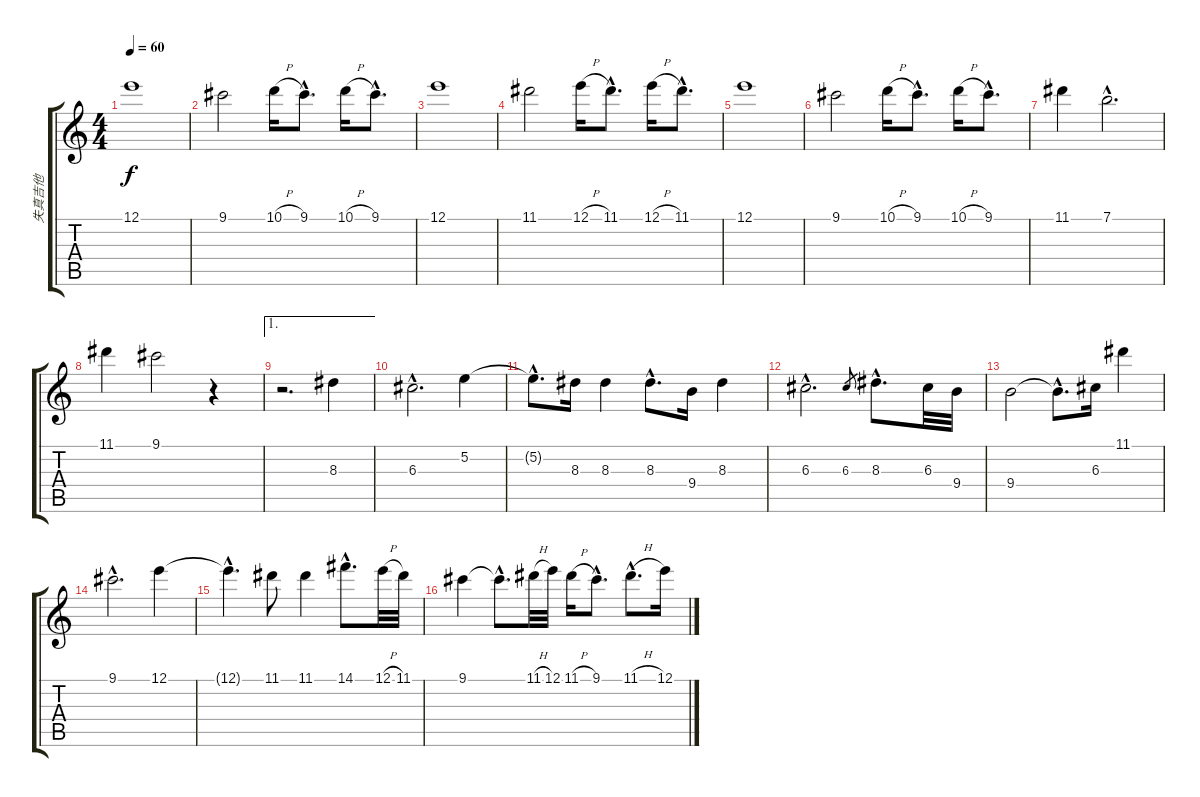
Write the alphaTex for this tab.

\track ("失真吉他" "失真吉他") {instrument overdrivenguitar}
\staff {score tabs}
\tuning (E4 B3 G3 D3 A2 E2) {hide}
\ts (4 4)
\tempo 60
\clef g2
\ks c
12.1.1{dy f} |
9.1.2 10.1{h}.16 9.1{hac}.8{d} 10.1{h}.16 9.1{hac}.8{d} |
12.1.1 |
11.1.2 12.1{h}.16 11.1{hac}.8{d} 12.1{h}.16 11.1{hac}.8{d} |
12.1.1 |
9.1.2 10.1{h}.16 9.1{hac}.8{d} 10.1{h}.16 9.1{hac}.8{d} |
11.1.4 7.1{hac}.2{d} |
11.1.4 9.1.2 r.4 |
\ae 1
r.2{d volume 16} 8.3.4 |
6.3{hac}.2{d} 5.2.4 |
5.2{hac t}.8{d} 8.3.16 8.3.4 8.3{hac}.8{d} 9.4.16 8.3.4 |
6.3{hac}.2{d} 6.3.8{gr} 8.3{hac}.8{d} 6.3.32 9.4.32 |
9.4.2 9.4{hac t}.8{d} 6.3.16 11.1.4 |
9.1{hac}.2{d} 12.1.4 |
12.1{hac t}.4{d} 11.1.8 11.1.4 14.1{hac}.8{d} 12.1{h}.32 11.1.32 |
9.1.4 9.1{hac t}.8{d} 11.1{h}.32 12.1.32 11.1{h}.16 9.1{hac}.8{d} 11.1{h hac}.8{d} 12.1.16
